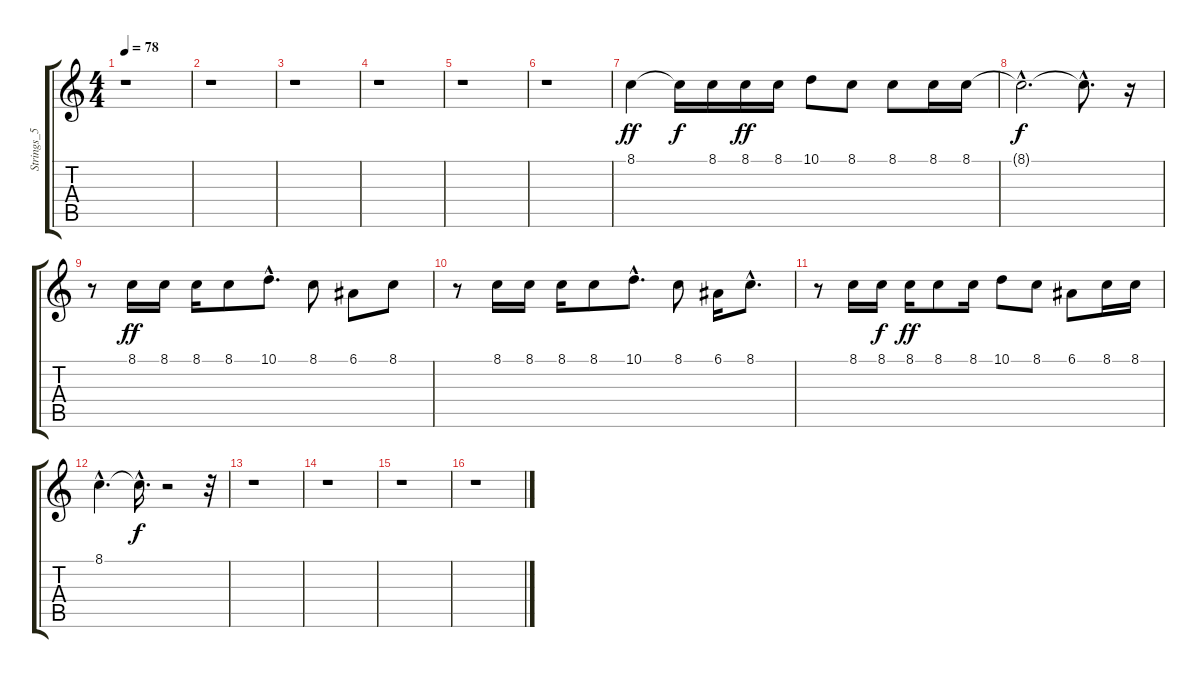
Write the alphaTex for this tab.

\track ("Strings_5" "Strings_5") {instrument synthbrass1}
\staff {score tabs}
\tuning (E4 B3 G3 D3 A2 E2) {hide}
\ts (4 4)
\tempo 78
\clef g2
\ks c
r.1{dy f} |
r.1 |
r.1 |
r.1 |
r.1 |
r.1 |
8.1.4{dy ff} 8.1{t}.16{dy f} 8.1.16 8.1.16{dy ff} 8.1.16 10.1.8 8.1.8 8.1.8 8.1.16 8.1.16 |
8.1{hac t}.2{d dy f} 8.1{hac t}.8{d} r.16 |
r.8 8.1.16{dy ff} 8.1.16 8.1.16 8.1.8 10.1{hac}.8{d} 8.1.8 6.1.8 8.1.8 |
r.8 8.1.16 8.1.16 8.1.16 8.1.8 10.1{hac}.8{d} 8.1.8 6.1.16 8.1{hac}.8{d} |
r.8 8.1.16 8.1.16{dy f} 8.1.16{dy ff} 8.1.8 8.1.16 10.1.8 8.1.8 6.1.8 8.1.16 8.1.16 |
8.1{hac}.4{d} 8.1{hac t}.16{d dy f} r.2 r.32 |
r.1 |
r.1 |
r.1 |
r.1
